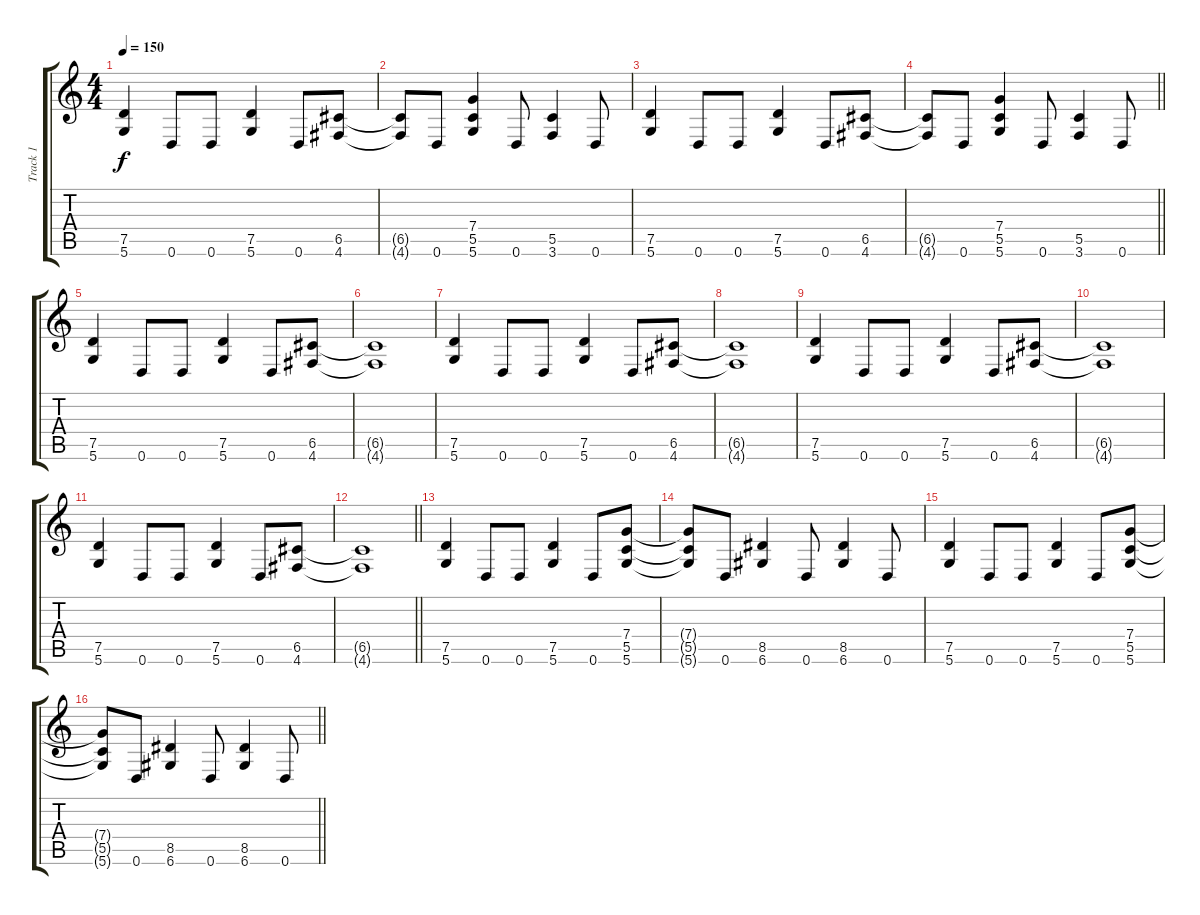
\track ("Track 1" "Track 1") {instrument overdrivenguitar}
\staff {score tabs}
\tuning (D4 A3 F3 C3 G2 D2) {hide}
\ts (4 4)
\section ("" "")
\tempo 150
\clef g2
\ks c
(7.5 5.6).4{dy f} 0.6.8 0.6.8 (7.5 5.6).4 0.6.8 (6.5 4.6).8 |
(6.5{t} 4.6{t}).8 0.6.8 (7.4 5.5 5.6).4 0.6.8 (5.5 3.6).4 0.6.8 |
(7.5 5.6).4 0.6.8 0.6.8 (7.5 5.6).4 0.6.8 (6.5 4.6).8 |
\barLineRight lightlight
(6.5{t} 4.6{t}).8 0.6.8 (7.4 5.5 5.6).4 0.6.8 (5.5 3.6).4 0.6.8 |
\section ("" "")
(7.5 5.6).4 0.6.8 0.6.8 (7.5 5.6).4 0.6.8 (6.5 4.6).8 |
(6.5{t} 4.6{t}).1 |
(7.5 5.6).4 0.6.8 0.6.8 (7.5 5.6).4 0.6.8 (6.5 4.6).8 |
(6.5{t} 4.6{t}).1 |
(7.5 5.6).4 0.6.8 0.6.8 (7.5 5.6).4 0.6.8 (6.5 4.6).8 |
(6.5{t} 4.6{t}).1 |
(7.5 5.6).4 0.6.8 0.6.8 (7.5 5.6).4 0.6.8 (6.5 4.6).8 |
\barLineRight lightlight
(6.5{t} 4.6{t}).1 |
\section ("" "")
(7.5 5.6).4 0.6.8 0.6.8 (7.5 5.6).4 0.6.8 (7.4 5.5 5.6).8 |
(7.4{t} 5.5{t} 5.6{t}).8 0.6.8 (8.5 6.6).4 0.6.8 (8.5 6.6).4 0.6.8 |
(7.5 5.6).4 0.6.8 0.6.8 (7.5 5.6).4 0.6.8 (7.4 5.5 5.6).8 |
\barLineRight lightlight
(7.4{t} 5.5{t} 5.6{t}).8 0.6.8 (8.5 6.6).4 0.6.8 (8.5 6.6).4 0.6.8
